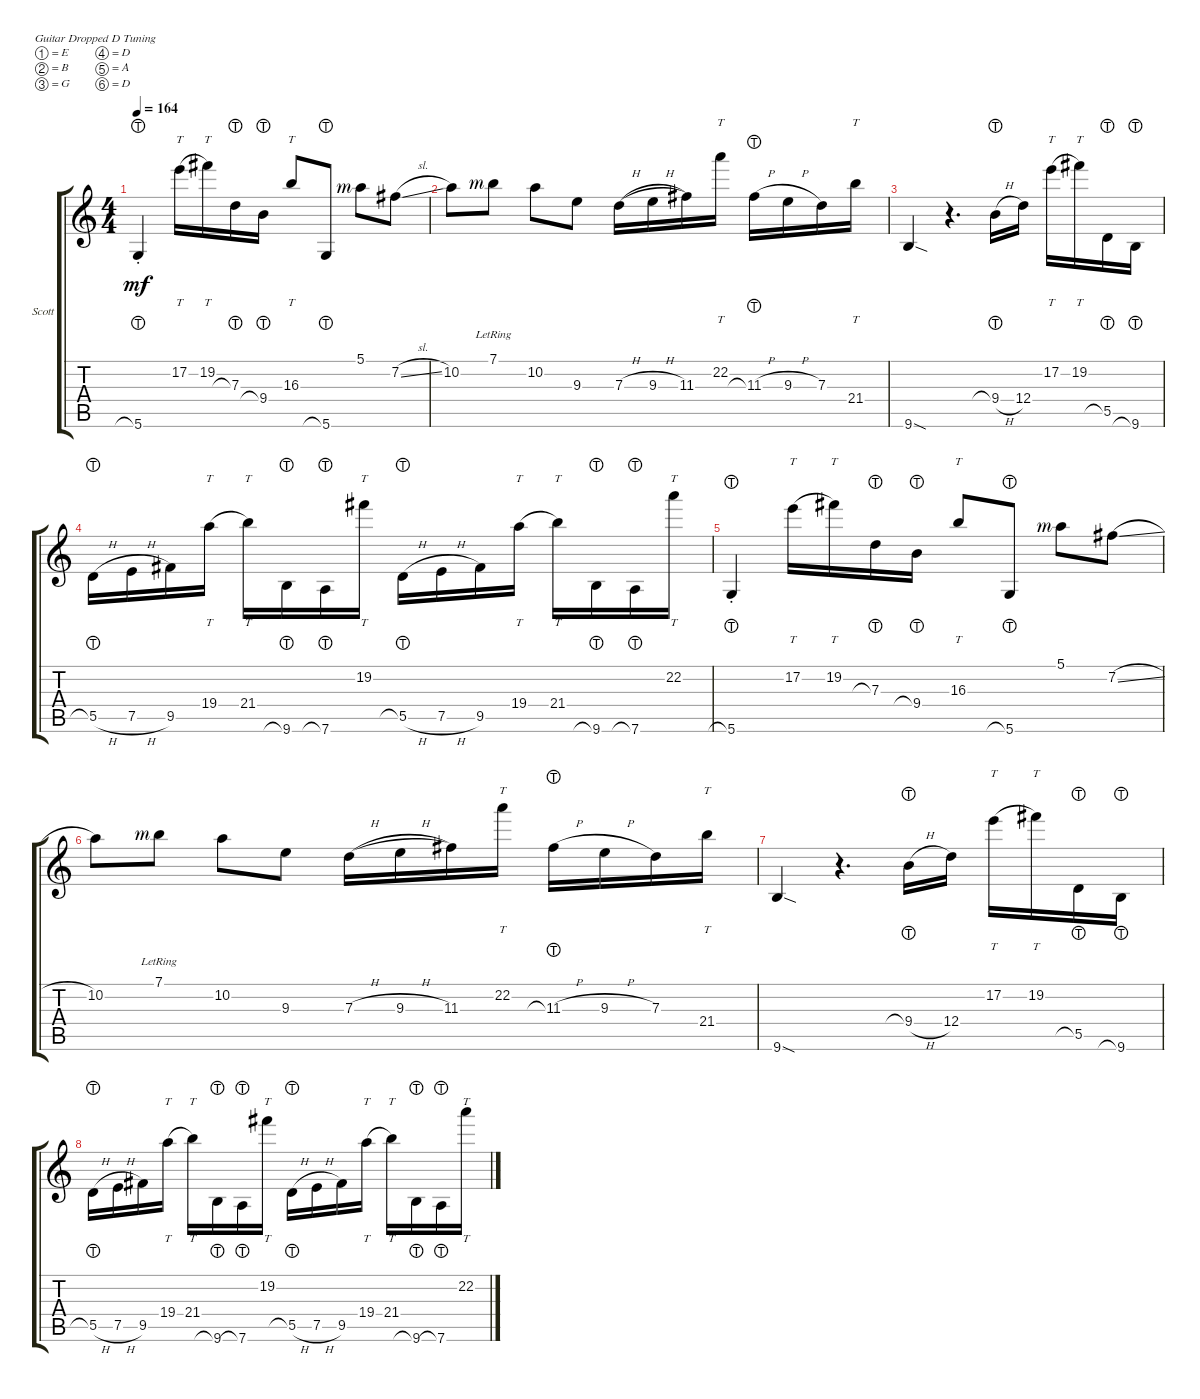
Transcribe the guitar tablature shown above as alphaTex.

\defaultSystemsLayout 4
\bracketExtendMode groupsimilarinstruments
\firstSystemTrackNameOrientation horizontal
\otherSystemsTrackNameOrientation horizontal
\track ("Scott" "Scott") {instrument electricguitarclean}
\staff {score tabs}
\tuning (E4 B3 G3 D3 A2 D2)
\ts (4 4)
\scale
0.517069
\tempo 164
\accidentals auto
\clef g2
\ottava regular
\simile none
\ks c
5.6{lht st}.4{dy mf} 17.2.16{tt legatoorigin} 19.2.16{tt} 7.3{lht}.16 9.4{lht}.16 16.3.8{tt} 5.6{lht}.8 5.1{rf 3}.8 7.2{sl}.8 |
10.2.8 7.1{lr rf 3}.8 10.2.8 9.3.8 7.3{h}.16{legatoorigin} 9.3{h}.16{legatoorigin} 11.3.16 22.2.16{tt} 11.3{h lht}.16 9.3{h}.16 7.3.16 21.4.16{tt} |
\scale
0.484869 9.6{sod}.4 r.4{d} 9.4{h lht}.16 12.4.16 17.2.16{tt legatoorigin} 19.2.16{tt} 5.5{lht}.16 9.6{lht}.16 |
\scale
0.514875 5.5{h lht}.16 7.5{h}.16 9.5.16 19.4.16{tt legatoorigin} 21.4.16{tt} 9.6{lht}.16 7.6{lht}.16 19.2.16{tt} 5.5{h lht}.16 7.5{h}.16 9.5.16 19.4.16{tt legatoorigin} 21.4.16{tt} 9.6{lht}.16 7.6{lht}.16 22.2.16{tt} |
5.6{lht st}.4 17.2.16{tt legatoorigin} 19.2.16{tt} 7.3{lht}.16 9.4{lht}.16 16.3.8{tt} 5.6{lht}.8 5.1{rf 3}.8 7.2{sl}.8 |
10.2.8 7.1{lr rf 3}.8 10.2.8 9.3.8 7.3{h}.16{legatoorigin} 9.3{h}.16{legatoorigin} 11.3.16 22.2.16{tt} 11.3{h lht}.16 9.3{h}.16 7.3.16 21.4.16{tt} |
\scale
0.503463 9.6{sod}.4 r.4{d} 9.4{h lht}.16 12.4.16 17.2.16{tt legatoorigin} 19.2.16{tt} 5.5{lht}.16 9.6{lht}.16 |
\scale
0.496385 5.5{h lht}.16 7.5{h}.16 9.5.16 19.4.16{tt legatoorigin} 21.4.16{tt} 9.6{lht}.16 7.6{lht}.16 19.2.16{tt} 5.5{h lht}.16 7.5{h}.16 9.5.16 19.4.16{tt legatoorigin} 21.4.16{tt} 9.6{lht}.16 7.6{lht}.16 22.2.16{tt}
